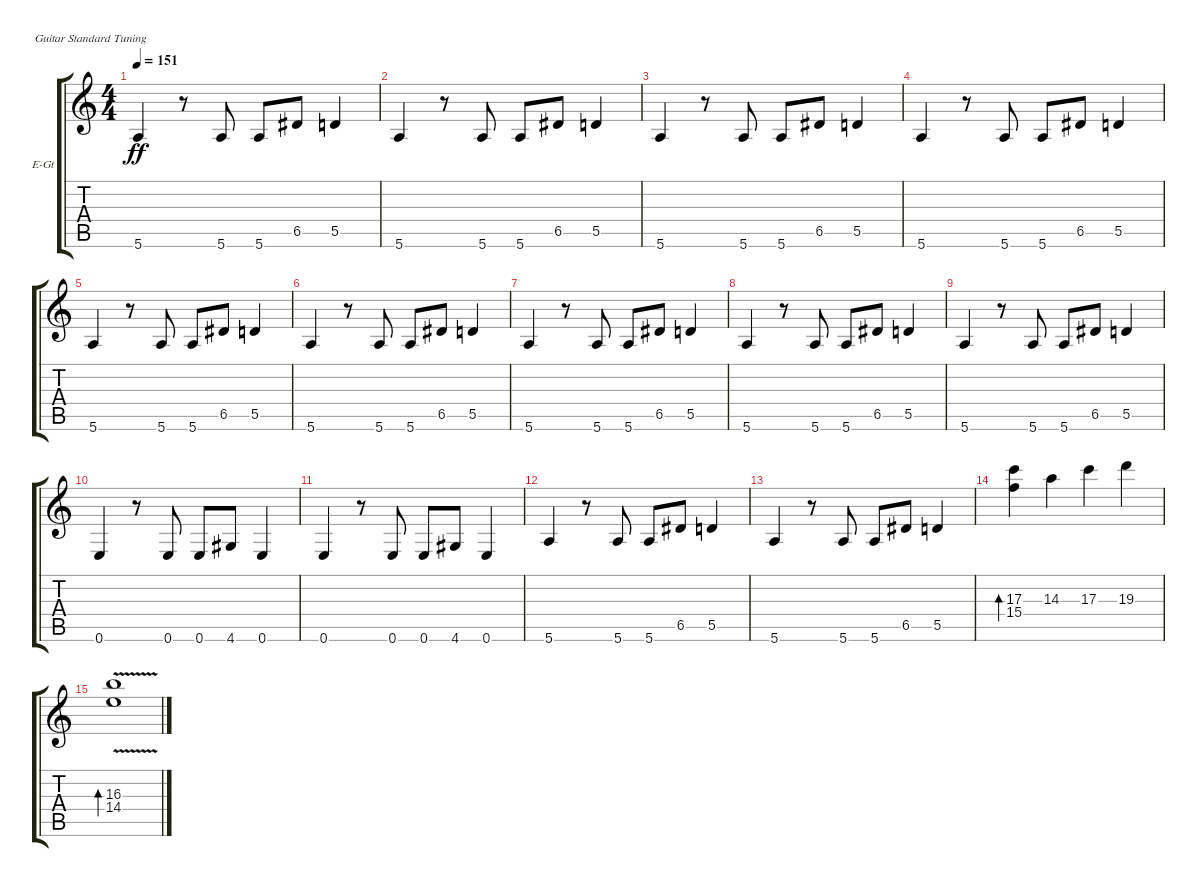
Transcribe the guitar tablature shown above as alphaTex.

\defaultSystemsLayout 4
\bracketExtendMode groupsimilarinstruments
\firstSystemTrackNameOrientation horizontal
\otherSystemsTrackNameOrientation horizontal
\track ("Cook" "E-Gt") {instrument electricguitarclean}
\staff {score tabs}
\tuning (E4 B3 G3 D3 A2 E2)
\ts (4 4)
\tempo 151
\clef g2
\ks c
5.6.4{dy ff} r.8 5.6.8 5.6.8 6.5.8 5.5.4 |
5.6.4 r.8 5.6.8 5.6.8 6.5.8 5.5.4 |
5.6.4 r.8 5.6.8 5.6.8 6.5.8 5.5.4 |
5.6.4 r.8 5.6.8 5.6.8 6.5.8 5.5.4 |
5.6.4 r.8 5.6.8 5.6.8 6.5.8 5.5.4 |
5.6.4 r.8 5.6.8 5.6.8 6.5.8 5.5.4 |
5.6.4 r.8 5.6.8 5.6.8 6.5.8 5.5.4 |
5.6.4 r.8 5.6.8 5.6.8 6.5.8 5.5.4 |
5.6.4 r.8 5.6.8 5.6.8 6.5.8 5.5.4 |
0.6.4 r.8 0.6.8 0.6.8 4.6.8 0.6.4 |
0.6.4 r.8 0.6.8 0.6.8 4.6.8 0.6.4 |
5.6.4 r.8 5.6.8 5.6.8 6.5.8 5.5.4 |
5.6.4 r.8 5.6.8 5.6.8 6.5.8 5.5.4 |
(15.4 17.3).4{bd 72} 14.3.4 17.3.4 19.3.4 |
(16.3{v} 14.4).1{bd 113}
